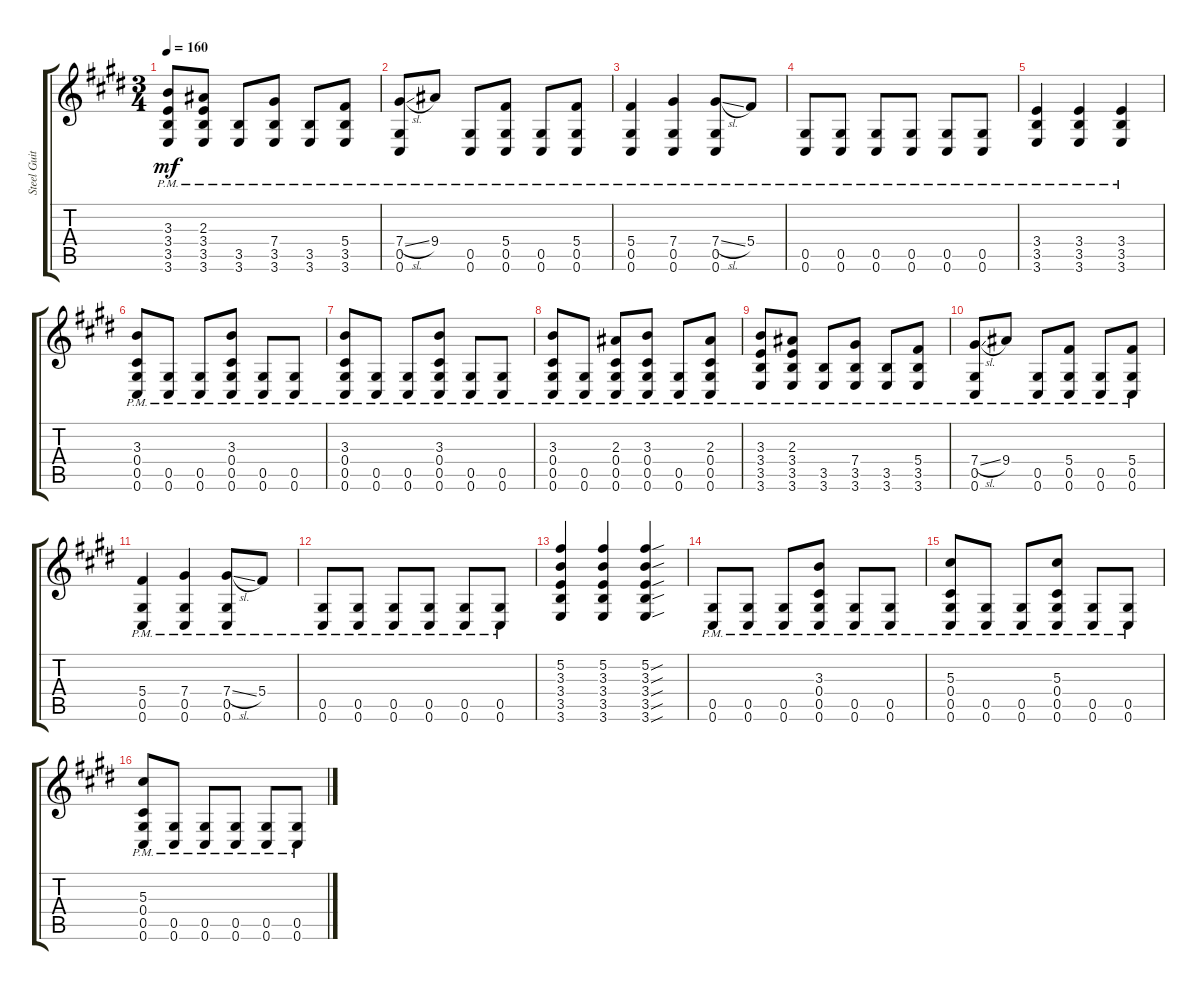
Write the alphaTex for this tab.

\track ("Steel Guitar" "Steel Guit") {instrument acousticguitarsteel}
\staff {score tabs}
\tuning (E4 Db4 Ab3 Db3 Ab2 Db2) {hide}
\ts (3 4)
\tempo 160
\clef g2
\ks c#minor
(3.3 3.4 3.5{pm} 3.6).8{dy mf} (2.3 3.4 3.5{pm} 3.6).8 (3.5{pm} 3.6).8 (7.4 3.5{pm} 3.6).8 (3.5{pm} 3.6).8 (5.4 3.5{pm} 3.6).8 |
(7.4{sl} 0.5{pm} 0.6).8 9.4{pm}.8 (0.5{pm} 0.6).8 (5.4 0.5{pm} 0.6).8 (0.5{pm} 0.6).8 (5.4 0.5{pm} 0.6).8 |
(5.4 0.5{pm} 0.6).4 (7.4 0.5{pm} 0.6).4 (7.4{sl} 0.5{pm} 0.6).8 5.4{pm}.8 |
(0.5{pm} 0.6).8 (0.5{pm} 0.6).8 (0.5{pm} 0.6).8 (0.5{pm} 0.6).8 (0.5{pm} 0.6).8 (0.5{pm} 0.6).8 |
(3.4 3.5{pm} 3.6).4 (3.4 3.5{pm} 3.6).4 (3.4 3.5{pm} 3.6).4 |
(3.3 0.4 0.5{pm} 0.6).8 (0.5{pm} 0.6).8 (0.5{pm} 0.6).8 (3.3 0.4 0.5{pm} 0.6).8 (0.5{pm} 0.6).8 (0.5{pm} 0.6).8 |
(3.3 0.4 0.5{pm} 0.6).8 (0.5{pm} 0.6).8 (0.5{pm} 0.6).8 (3.3 0.4 0.5{pm} 0.6).8 (0.5{pm} 0.6).8 (0.5{pm} 0.6).8 |
(3.3 0.4 0.5{pm} 0.6).8 (0.5{pm} 0.6).8 (2.3 0.4 0.5{pm} 0.6).8 (3.3 0.4 0.5{pm} 0.6).8 (0.5{pm} 0.6).8 (2.3 0.4 0.5{pm} 0.6).8 |
(3.3 3.4 3.5{pm} 3.6).8 (2.3 3.4 3.5{pm} 3.6).8 (3.5{pm} 3.6).8 (7.4 3.5{pm} 3.6).8 (3.5{pm} 3.6).8 (5.4 3.5{pm} 3.6).8 |
(7.4{sl} 0.5{pm} 0.6).8 9.4{pm}.8 (0.5{pm} 0.6).8 (5.4 0.5{pm} 0.6).8 (0.5{pm} 0.6).8 (5.4 0.5{pm} 0.6).8 |
(5.4 0.5{pm} 0.6).4 (7.4 0.5{pm} 0.6).4 (7.4{sl} 0.5{pm} 0.6).8 5.4{pm}.8 |
(0.5{pm} 0.6).8 (0.5{pm} 0.6).8 (0.5{pm} 0.6).8 (0.5{pm} 0.6).8 (0.5{pm} 0.6).8 (0.5{pm} 0.6).8 |
(5.2 3.3 3.4 3.5 3.6).4 (5.2 3.3 3.4 3.5 3.6).4 (5.2{sou} 3.3{sou} 3.4{sou} 3.5{sou} 3.6{sou}).4 |
(0.5 0.6{pm}).8 (0.5 0.6{pm}).8 (0.5 0.6{pm}).8 (3.3 0.4 0.5{pm} 0.6).8 (0.5 0.6{pm}).8 (0.5 0.6{pm}).8 |
(5.3 0.4 0.5{pm} 0.6).8 (0.5 0.6{pm}).8 (0.5 0.6{pm}).8 (5.3 0.4 0.5{pm} 0.6).8 (0.5 0.6{pm}).8 (0.5 0.6{pm}).8 |
(5.3 0.4 0.5{pm} 0.6).8 (0.5 0.6{pm}).8 (0.5 0.6{pm}).8 (0.5 0.6{pm}).8 (0.5 0.6{pm}).8 (0.5 0.6{pm}).8
